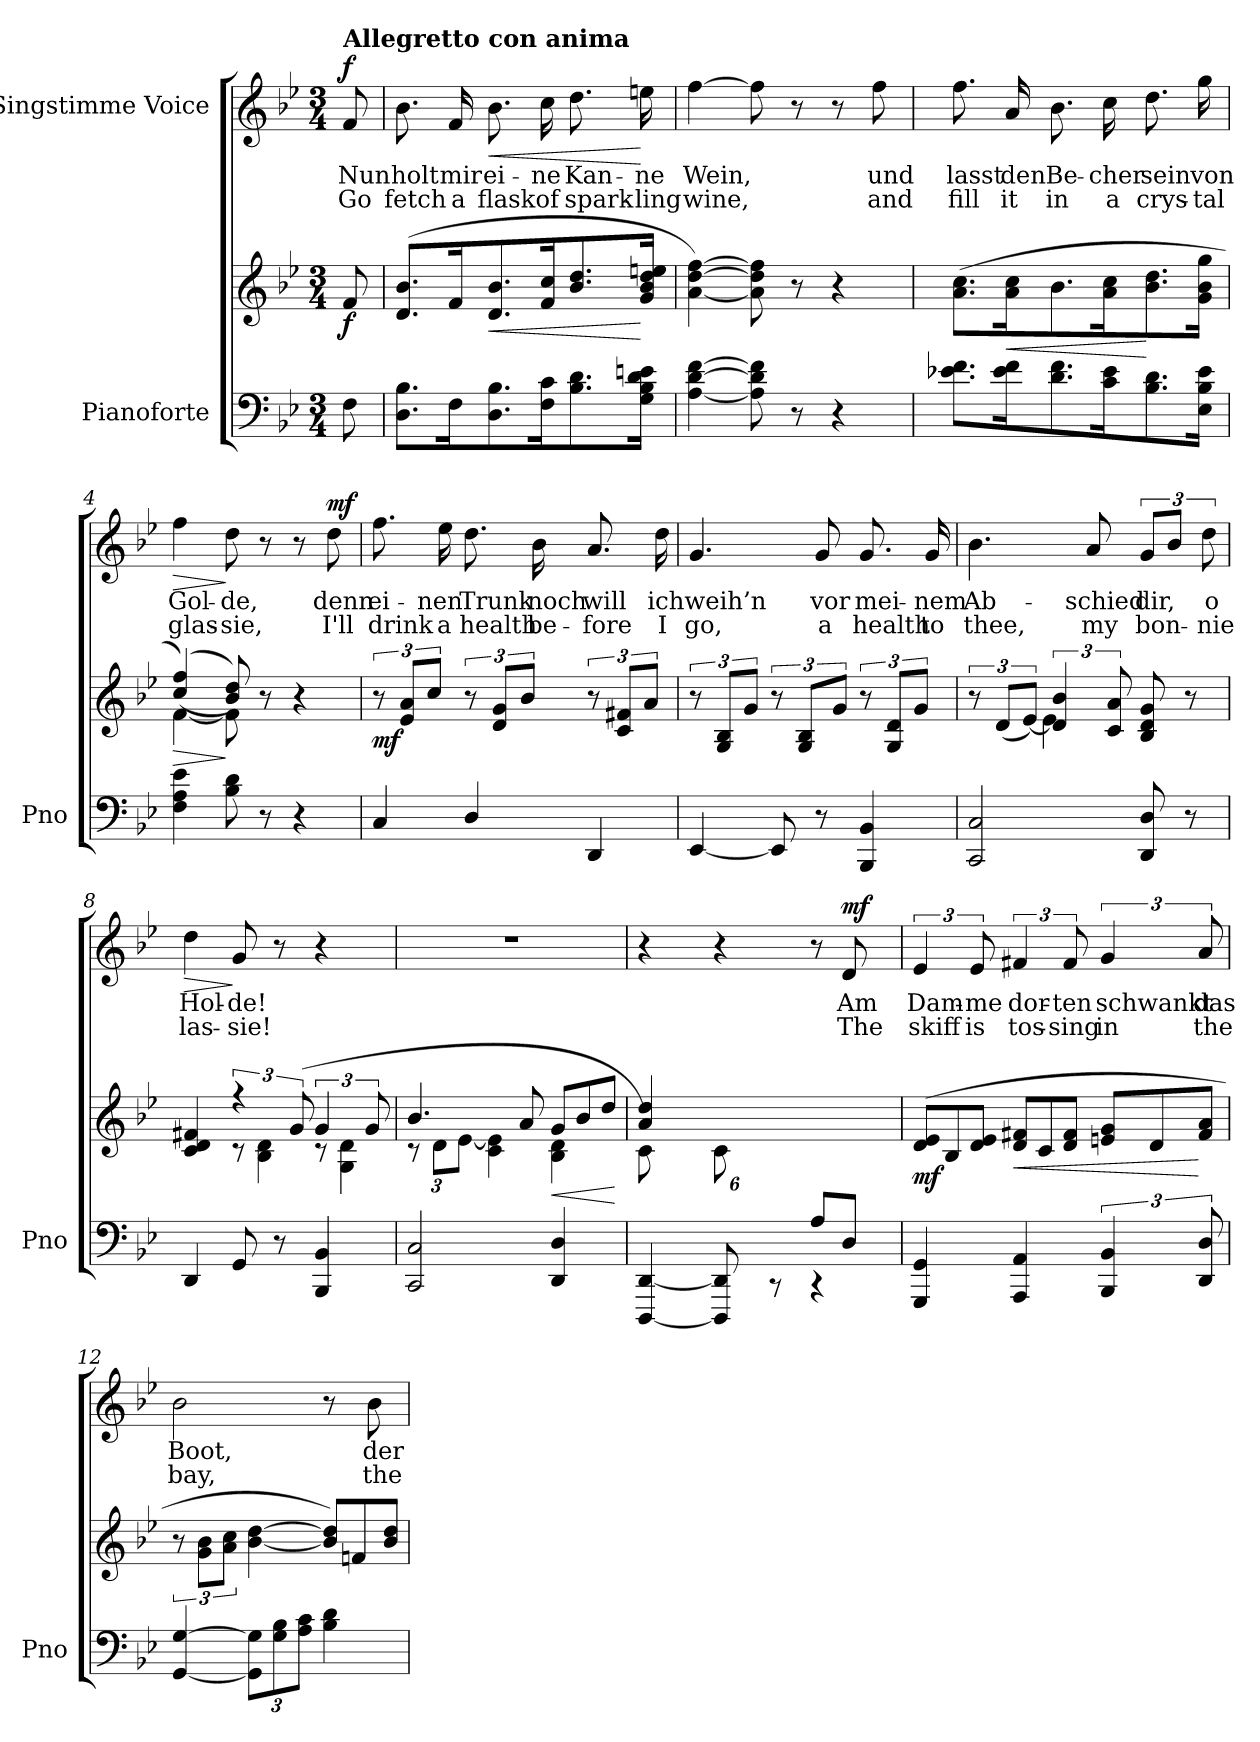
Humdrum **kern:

**kern	**kern	**dynam	**kern	**text	**text	**dynam
*part2	*part2	*part2	*part1	*part1	*part1	*part1
*staff3	*staff2	*staff2/3	*staff1	*staff1	*staff1	*staff1
*I"Pianoforte	*	*	*I"Singstimme Voice	*	*	*
*I'Pno	*	*	*	*	*	*
*clefF4	*clefG2	*	*clefG2	*	*	*
*k[b-e-]	*k[b-e-]	*	*k[b-e-]	*	*	*
*M3/4	*M3/4	*	*M3/4	*	*	*
=	=	=	=	=	=	=
!	!	!	!LO:TX:a:B:t=Allegretto con anima	!	!	!
!	!	!LO:DY:b	!	!LO:LY:b	!LO:LY:b	!LO:DY:a
8F\	8f/	f	8f/	Nun	Go	f
=1	=1	=1	=1	=1	=1	=1
!	!	!	!	!LO:LY:b	!LO:LY:b	!
8.D\ 8.B-\L	(>8.d/ 8.b-/L	.	8.b-\	holt	fetch	.
!	!	!	!	!LO:LY:b	!LO:LY:b	!
16F\K	16f/K	.	16f/	mir	a	.
!	!	!LO:HP:b	!	!LO:LY:b	!LO:LY:b	!LO:HP:b
8.D\ 8.B-\	8.d/ 8.b-/	<	8.b-\	ei-	flask	<
!	!	!	!	!LO:LY:b	!LO:LY:b	!
16F\ 16c\K	16f/ 16cc/K	.	16cc\	-ne	of	.
!	!	!	!	!LO:LY:b	!LO:LY:b	!
8.B-\ 8.d\	8.b-/ 8.dd/	.	8.dd\	Kan-	spark-	.
!	!	!	!	!LO:LY:b	!LO:LY:b	!
16G\ 16B-\ 16d\ 16en\Jk	16g/ 16b-/ 16dd/ 16een/Jk	[	16een\	-ne	-ling	[
=2	=2	=2	=2	=2	=2	=2
!	!	!	!	!LO:LY:b	!LO:LY:b	!
[4A\ [4d\ [4f\	[4a\ [4dd\ [4ff\)	.	[4ff\	Wein,	wine,	.
8A\] 8d\] 8f\]	8a\] 8dd\] 8ff\]	.	8ff\]	.	.	.
8r	8r	.	8r	.	.	.
4r	4r	.	8r	.	.	.
!	!	!	!	!LO:LY:b	!LO:LY:b	!
.	.	.	8ff\	und	and	.
!!LO:LB:g=z
=3	=3	=3	=3	=3	=3	=3
!	!	!	!	!LO:LY:b	!LO:LY:b	!
8.e-X\ 8.f\L	(8.a\ 8.cc\L	.	8.ff\	lasst	fill	.
!	!	!LO:HP:b	!	!LO:LY:b	!LO:LY:b	!
16e-\ 16f\K	16a\ 16cc\K	<	16a/	den	it	.
!	!	!	!	!LO:LY:b	!LO:LY:b	!
8.d\ 8.f\	8.b-\	.	8.b-\	Be-	in	.
!	!	!	!	!LO:LY:b	!LO:LY:b	!
16c\ 16e-\K	16a\ 16cc\K	.	16cc\	-cher	a	.
!	!	!	!	!LO:LY:b	!LO:LY:b	!
8.B-\ 8.d\	8.b-\ 8.dd\	[	8.dd\	sein	crys-	.
!	!	!	!	!LO:LY:b	!LO:LY:b	!
16E-\ 16B-\ 16e-\Jk	16g\ 16b-\ 16gg\Jk	.	16gg\	von	-tal	.
=4	=4	=4	=4	=4	=4	=4
!	!	!LO:HP:b	!	!LO:LY:b	!LO:LY:b	!LO:HP:b
*	*^	*	*	*	*	*
4F\ 4A\ 4e-\	((4cc/ 4ff/)	[4f\	>	4ff\	Gol-	glas-	>
!	!	!	!	!	!LO:LY:b	!LO:LY:b	!
8B-\ 8d\	8b-/ 8dd/))	8f\]	]	8dd\	-de,	-sie,	]
8r	8r	4.ryy	.	8r	.	.	.
4r	4r	.	.	8r	.	.	.
!	!	!	!	!	!LO:LY:b	!LO:LY:b	!LO:DY:a
.	.	.	.	8dd\	denn	I'll	mf
*	*v	*v	*	*	*	*	*
=5	=5	=5	=5	=5	=5	=5
!	!	!LO:DY:b	!	!LO:LY:b	!LO:LY:b	!
4C/	12r	mf	8.ff\	ei-	drink	.
.	12e-/ 12a/L	.	.	.	.	.
.	12cc/J	.	.	.	.	.
!	!	!	!	!LO:LY:b	!LO:LY:b	!
.	.	.	16ee-\	-nen	a	.
!	!	!	!	!LO:LY:b	!LO:LY:b	!
4D/	12r	.	8.dd\	Trunk	health	.
.	12d/ 12g/L	.	.	.	.	.
.	12b-/J	.	.	.	.	.
!	!	!	!	!LO:LY:b	!LO:LY:b	!
.	.	.	16b-\	noch	be-	.
!	!	!	!	!LO:LY:b	!LO:LY:b	!
4DD/	12r	.	8.a/	will	-fore	.
.	12c/ 12f#X/L	.	.	.	.	.
.	12a/J	.	.	.	.	.
!	!	!	!	!LO:LY:b	!LO:LY:b	!
.	.	.	16dd\	ich	I	.
!!LO:LB:g=z
=6	=6	=6	=6	=6	=6	=6
!	!	!	!	!LO:LY:b	!LO:LY:b	!
[4EE-/	12r	.	4.g/	weih’n	go,	.
.	12G/ 12B-/L	.	.	.	.	.
.	12g/J	.	.	.	.	.
8EE-/]	12r	.	.	.	.	.
.	12G/ 12B-/L	.	.	.	.	.
!	!	!	!	!LO:LY:b	!LO:LY:b	!
8r	.	.	8g/	vor	a	.
.	12g/J	.	.	.	.	.
!	!	!	!	!LO:LY:b	!LO:LY:b	!
4BBB-/ 4BB-/	12r	.	8.g/	mei-	health	.
.	12G/ 12d/L	.	.	.	.	.
.	12g/J	.	.	.	.	.
!	!	!	!	!LO:LY:b	!LO:LY:b	!
.	.	.	16g/	-nem	to	.
=7	=7	=7	=7	=7	=7	=7
*	*^	*	*	*	*	*
!	!	!	!	!	!LO:LY:b	!LO:LY:b	!
2CC/ 2C/	12r	4ryy	.	4.b-\	Ab-	thee,	.
.	(<12d/L	.	.	.	.	.	.
.	[12e-/J)	.	.	.	.	.	.
.	6d/ 6b-/	4e-\]	.	.	.	.	.
!	!	!	!	!	!LO:LY:b	!LO:LY:b	!
.	.	.	.	8a/	-schied	my	.
.	12c/ 12a/	.	.	.	.	.	.
!	!	!	!	!	!LO:LY:b	!LO:LY:b	!
8DD/ 8D/	8B-/ 8d/ 8g/	4ryy	.	12g/L	dir,	bon-	.
.	.	.	.	12b-/J	.	.	.
8r	8r	.	.	.	.	.	.
!	!	!	!	!	!LO:LY:b	!LO:LY:b	!
.	.	.	.	12dd\	o	-nie	.
=8	=8	=8	=8	=8	=8	=8	=8
!	!	!	!	!	!LO:LY:b	!LO:LY:b	!LO:HP:b
4DD/	4c/ 4d/ 4f#X/	4ryy	.	4dd\	Hol-	las-	>
*	*	*Xtuplet	*	*	*	*	*
!	!	!	!	!	!LO:LY:b	!LO:LY:b	!
8GG/	6r	12r	.	8g/	-de!	-sie!	]
.	.	6B-\ 6d\	.	.	.	.	.
8r	.	.	.	8r	.	.	.
.	(12g/	.	.	.	.	.	.
*	*tuplet	*Xtuplet	*	*	*	*	*
4BBB-/ 4BB-/	6g/	12r	.	4r	.	.	.
.	.	6G\ 6d\	.	.	.	.	.
.	12g/	.	.	.	.	.	.
=9	=9	=9	=9	=9	=9	=9	=9
*	*	*tuplet	*	*	*	*	*
2CC/ 2C/	4.b-/	12r	.	2.r	.	.	.
.	.	12d\L	.	.	.	.	.
.	.	[>12e-\J	.	.	.	.	.
.	.	4c\ 4e-\]	.	.	.	.	.
.	8a/	.	.	.	.	.	.
*	*Xbrackettup	*	*	*	*	*	*
!	!	!	!LO:HP:b	!	!	!	!
4DD/ 4D/	12g/L	4B-\ 4d\	<	.	.	.	.
.	12b-/	.	.	.	.	.	.
.	12dd/J	.	.	.	.	.	.
*	*v	*v	*	*	*	*	*
.	.	[	.	.	.	.
!!LO:LB:g=z
=10	=10	=10	=10	=10	=10	=10
*^	*	*	*	*	*	*
*	*	*Xtuplet	*	*	*	*	*
*	*	*^	*	*	*	*	*
12ryy	[4DDD/ [4DD/	12c\L)	4a/ 4dd/	.	4r	.	.	.
(12A/	.	6ryy	.	.	.	.	.	.
12B-/J	.	.	.	.	.	.	.	.
12ryy	8DDD/] 8DD/]	12c\L)	12%5ryy	.	4r	.	.	.
12F#X/	.	12%5ryy	.	.	.	.	.	.
.	8r	.	.	.	.	.	.	.
12G/J	.	.	.	.	.	.	.	.
8A/L	4r	.	.	.	8r	.	.	.
!	!	!	!	!	!	!LO:LY:b	!LO:LY:b	!LO:DY:a
(>8D/J	.	.	.	.	8d/	Am	The	mf
.	.	.	12ryy	.	.	.	.	.
*v	*v	*	*	*	*	*	*	*
=11	=11	=11	=11	=11	=11	=11	=11
!	!	!	!LO:DY:b	!	!LO:LY:b	!LO:LY:b	!
*	*v	*v	*	*	*	*	*
4GGG/ 4GG/	(12d/ 12e-/L)	mf	6e-/	Dam-	skiff	.
.	12B-/	.	.	.	.	.
!	!	!	!	!LO:LY:b	!LO:LY:b	!
.	12d/ 12e-/J	.	12e-/	-me	is	.
!	!	!LO:HP:b	!	!LO:LY:b	!LO:LY:b	!
4AAA/ 4AA/	12d/ 12f#X/L	<	6f#X/	dor-	tos-	.
.	12c/	.	.	.	.	.
!	!	!	!	!LO:LY:b	!LO:LY:b	!
.	12d/ 12f#/J	.	12f#/	-ten	-sing	.
!	!	!	!	!LO:LY:b	!LO:LY:b	!
6BBB-/ 6BB-/	12en/ 12g/L	.	6g/	schwankt	in	.
.	12d/	.	.	.	.	.
!	!	!	!	!LO:LY:b	!LO:LY:b	!
12DD/ 12D/	12f#/ 12a/J	[	12a/	das	the	.
=12	=12	=12	=12	=12	=12	=12
*	*tuplet	*	*	*	*	*
*	*brackettup	*	*	*	*	*
!	!	!	!	!LO:LY:b	!LO:LY:b	!
[4GG/ [4G/	12r	.	2b-\	Boot,	bay,	.
.	12g\ 12b-\L	.	.	.	.	.
.	12a\ 12cc\J	.	.	.	.	.
*Xbrackettup	*	*	*	*	*	*
12GG\] 12G\]L	[4b-\ [4dd\	.	.	.	.	.
12G\ 12B-\	.	.	.	.	.	.
12A\ 12c\J	.	.	.	.	.	.
*	*Xtuplet	*	*	*	*	*
4B-\ 4d\	12b-/] 12dd/]L)	.	8r	.	.	.
.	12fn/	.	.	.	.	.
!	!	!	!	!LO:LY:b	!LO:LY:b	!
.	.	.	8b-\	der	the	.
.	12b-/ 12dd/J	.	.	.	.	.
=	=	=	=	=	=	=
*-	*-	*-	*-	*-	*-	*-
